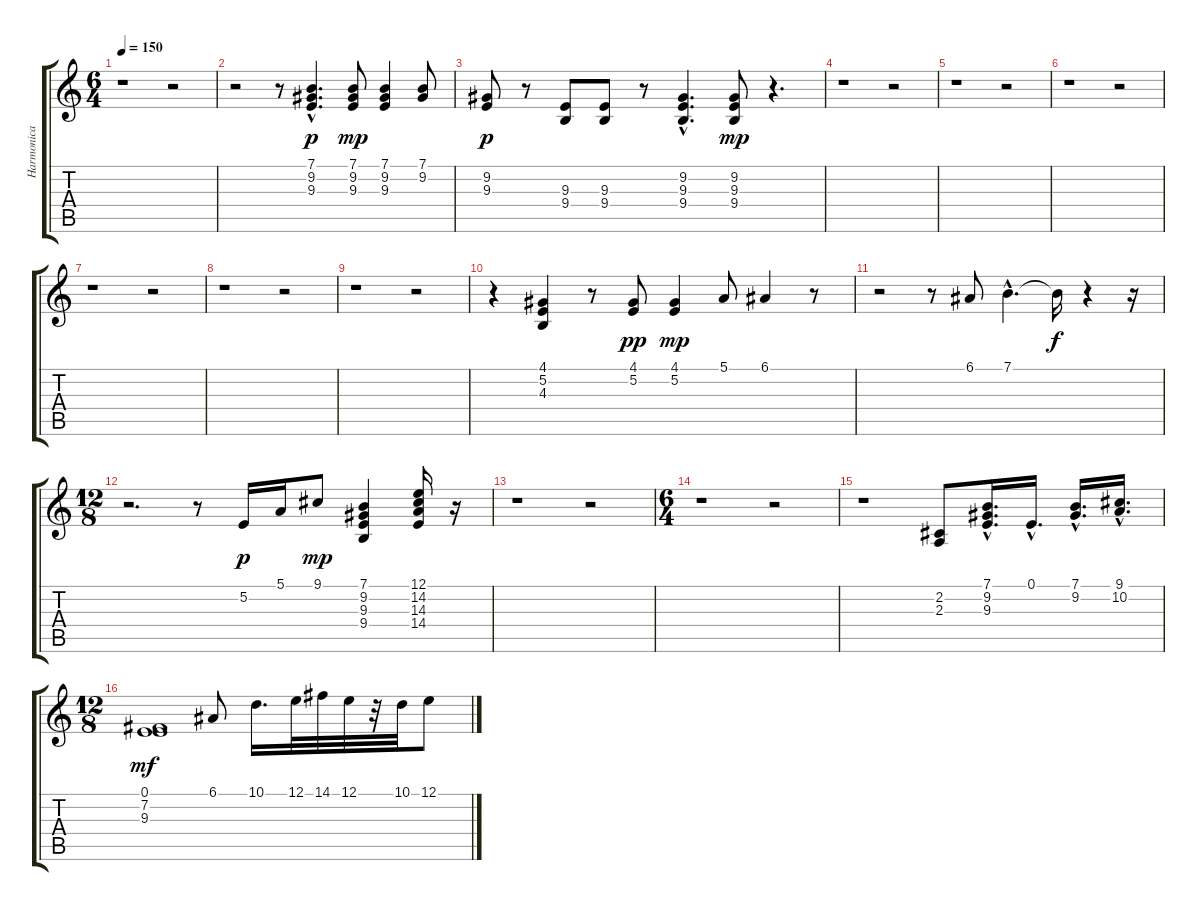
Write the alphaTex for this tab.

\track ("Harmonica" "Harmonica") {instrument harmonica}
\staff {score tabs}
\tuning (E4 B3 G3 D3 A2 E2) {hide}
\ts (6 4)
\tempo 150
\clef g2
\ks c
r.1{dy f} r.2 |
r.2 r.8 (7.1{hac} 9.2{hac} 9.3{hac}).4{d dy p} (7.1 9.2 9.3).8{dy mp} (7.1 9.2 9.3).4 (7.1 9.2).8 |
(9.2 9.3).8{dy p} r.8 (9.3 9.4).8 (9.3 9.4).8 r.8 (9.2{hac} 9.3{hac} 9.4{hac}).4{d} (9.2 9.3 9.4).8{dy mp} r.4{d} |
r.1 r.2 |
r.1 r.2 |
r.1 r.2 |
r.1 r.2 |
r.1 r.2 |
r.1 r.2 |
r.4 (4.1 5.2 4.3).4 r.8 (4.1 5.2).8{dy pp} (4.1 5.2).4{dy mp} 5.1.8 6.1.4 r.8 |
r.2 r.8 6.1.8 7.1{hac}.4{d} 7.1{t}.16{dy f} r.4 r.16 |
\ts (12 8)
r.2{d} r.8 5.2.16{dy p} 5.1.16 9.1.8{dy mp} (7.1 9.2 9.3 9.4).4 (12.1 14.2 14.3 14.4).16 r.16 |
r.1 r.2 |
\ts (6 4)
r.1 r.2 |
r.1 (2.2 2.3).8 (7.1{hac} 9.2{hac} 9.3{hac}).16{d} 0.1{hac}.16{d} (7.1{hac} 9.2{hac}).16{d} (9.1{hac} 10.2{hac}).16{d} |
\ts (12 8)
(0.1 7.2 9.3).1{dy mf} 6.1.8 10.1.16{d} 12.1.32 14.1.32 12.1.32 r.32 10.1.32 12.1.8
